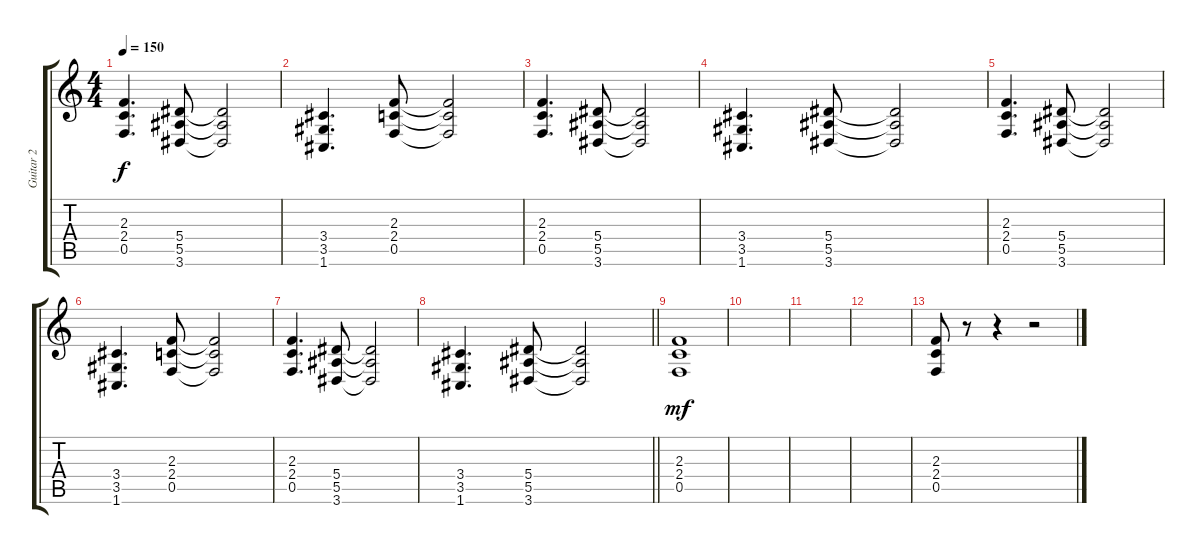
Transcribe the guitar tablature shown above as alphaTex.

\track ("Guitar 2" "Guitar 2") {instrument distortionguitar}
\staff {score tabs}
\tuning (C4 G3 Eb3 Bb2 F2 C2) {hide}
\ts (4 4)
\tempo 150
\clef g2
\ks c
(2.3 2.4 0.5).4{d dy f balance 8} (5.4 5.5 3.6).8 (5.4{t} 5.5{t} 3.6{t}).2 |
(3.4 3.5 1.6).4{d} (2.3 2.4 0.5).8 (2.3{t} 2.4{t} 0.5{t}).2 |
(2.3 2.4 0.5).4{d} (5.4 5.5 3.6).8 (5.4{t} 5.5{t} 3.6{t}).2 |
(3.4 3.5 1.6).4{d} (5.4 5.5 3.6).8 (5.4{t} 5.5{t} 3.6{t}).2 |
(2.3 2.4 0.5).4{d} (5.4 5.5 3.6).8 (5.4{t} 5.5{t} 3.6{t}).2 |
(3.4 3.5 1.6).4{d} (2.3 2.4 0.5).8 (2.3{t} 2.4{t} 0.5{t}).2 |
(2.3 2.4 0.5).4{d} (5.4 5.5 3.6).8 (5.4{t} 5.5{t} 3.6{t}).2 |
\barLineRight lightlight
(3.4 3.5 1.6).4{d} (5.4 5.5 3.6).8 (5.4{t} 5.5{t} 3.6{t}).2 |
(2.3 2.4 0.5).1{dy mf} |
|
|
|
(2.3 2.4 0.5).8 r.8 r.4 r.2
